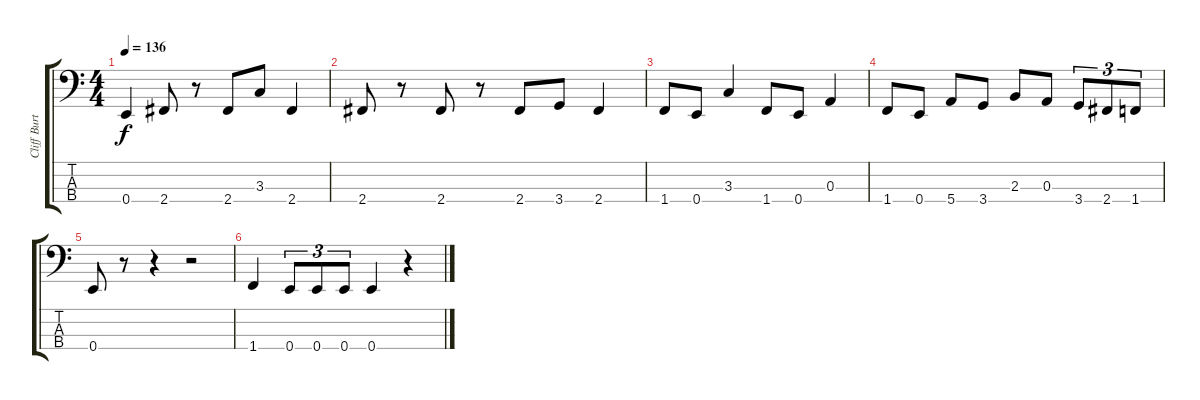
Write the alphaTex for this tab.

\track ("Cliff Burton" "Cliff Burt") {instrument electricbassfinger}
\staff {score tabs}
\tuning (G2 D2 A1 E1) {hide}
\ts (4 4)
\tempo 136
\clef f4
\ks c
0.4.4{dy f} 2.4.8 r.8 2.4.8 3.3.8 2.4.4 |
2.4.8 r.8 2.4.8 r.8 2.4.8 3.4.8 2.4.4 |
1.4.8 0.4.8 3.3.4 1.4.8 0.4.8 0.3.4 |
1.4.8 0.4.8 5.4.8 3.4.8 2.3.8 0.3.8 3.4.8{tu (3 2)} 2.4.8{tu (3 2)} 1.4.8{tu (3 2)} |
0.4.8 r.8 r.4 r.2 |
1.4.4 0.4.8{tu (3 2)} 0.4.8{tu (3 2)} 0.4.8{tu (3 2)} 0.4.4 r.4
